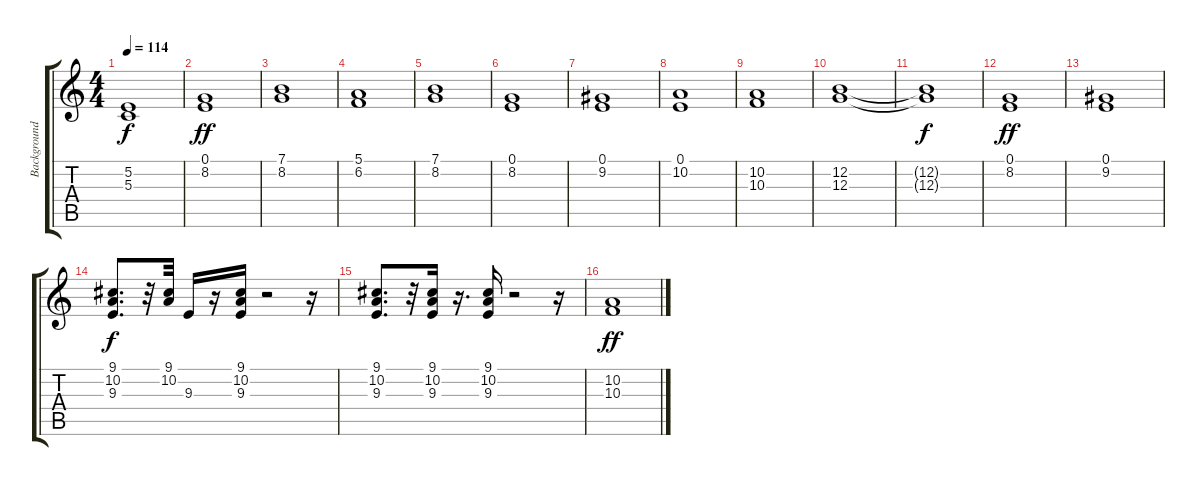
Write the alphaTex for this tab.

\track ("Background vocals" "Background") {instrument choiraahs}
\staff {score tabs}
\tuning (E4 B3 G3 D3 A2 E2) {hide}
\ts (4 4)
\tempo 114
\clef g2
\ks c
(5.2{t} 5.3{t}).1{dy f} |
(0.1 8.2).1{dy ff} |
(7.1 8.2).1 |
(5.1 6.2).1 |
(7.1 8.2).1 |
(0.1 8.2).1 |
(0.1 9.2).1 |
(0.1 10.2).1 |
(10.2 10.3).1 |
(12.2 12.3).1 |
(12.2{t} 12.3{t}).1{dy f} |
(0.1 8.2).1{dy ff} |
(0.1 9.2).1 |
(9.1 10.2 9.3).8{d dy f} r.32 (9.1 10.2).32 9.3.16 r.16 (9.1 10.2 9.3).16 r.2 r.16 |
(9.1 10.2 9.3).8{d} r.32 (9.1 10.2 9.3).16 r.16{d} (9.1 10.2 9.3).16 r.2 r.16 |
(10.2 10.3).1{dy ff}
